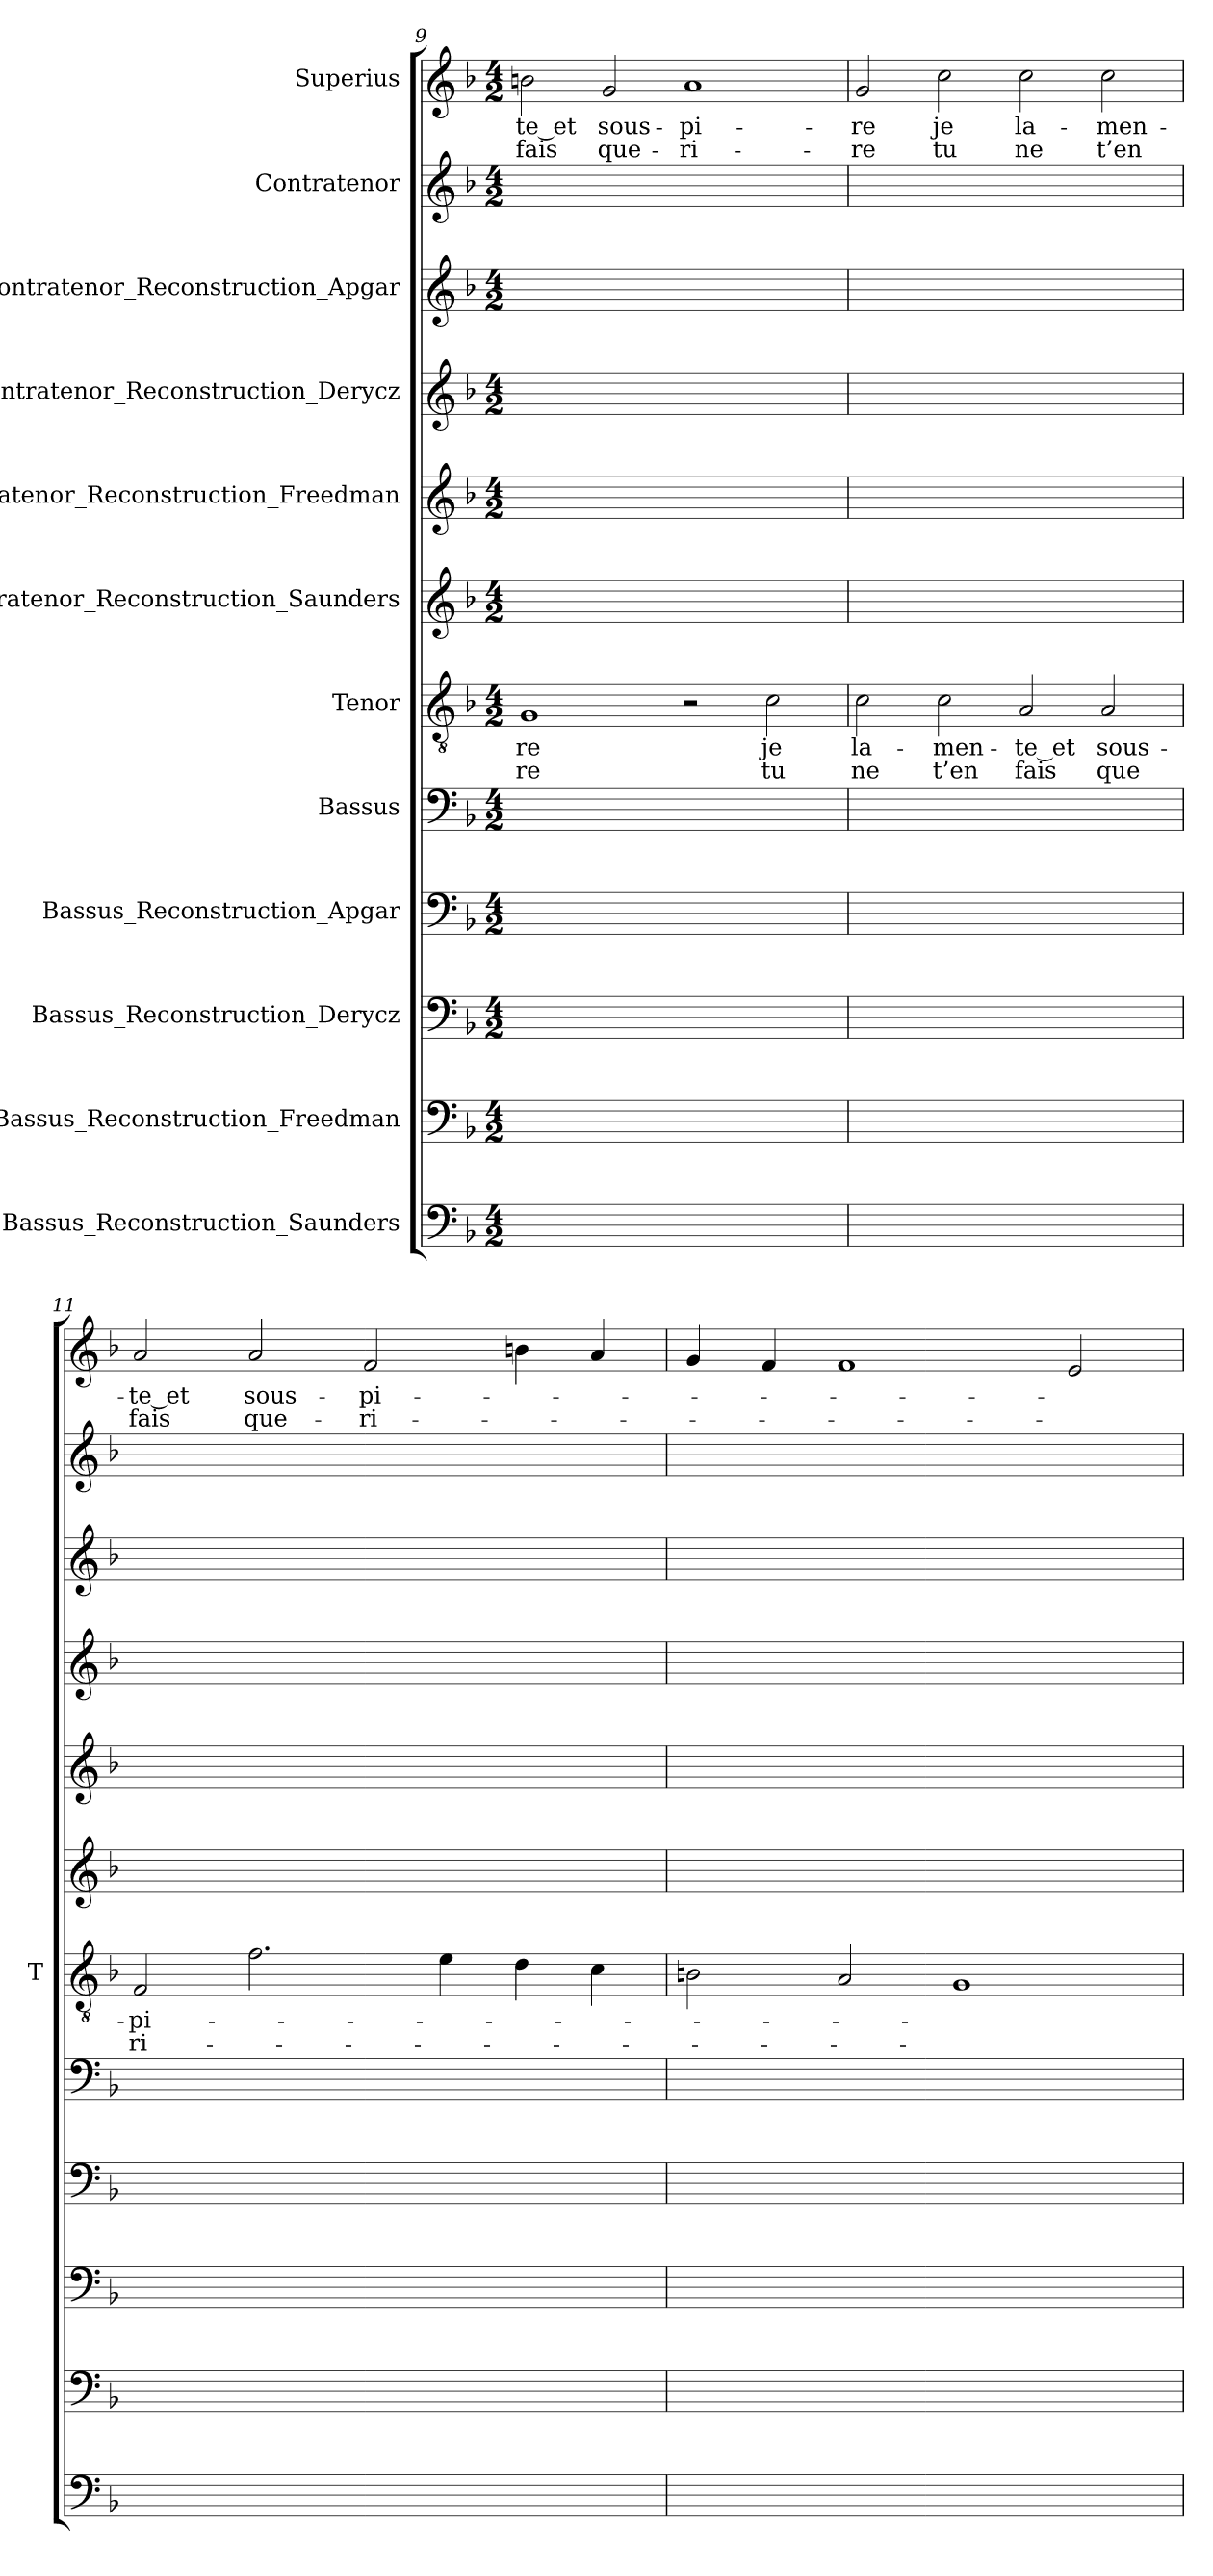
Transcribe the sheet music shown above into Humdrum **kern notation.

**kern	**kern	**kern	**kern	**kern	**kern	**text	**text	**kern	**kern	**kern	**kern	**kern	**kern	**text	**text
*part12	*part11	*part10	*part9	*part8	*part7	*part7	*part7	*part6	*part5	*part4	*part3	*part2	*part1	*part1	*part1
*staff12	*staff11	*staff10	*staff9	*staff8	*staff7	*staff7	*staff7	*staff6	*staff5	*staff4	*staff3	*staff2	*staff1	*staff1	*staff1
*I"Bassus_Reconstruction_Saunders	*I"Bassus_Reconstruction_Freedman	*I"Bassus_Reconstruction_Derycz	*I"Bassus_Reconstruction_Apgar	*I"Bassus	*I"Tenor	*	*	*I"Contratenor_Reconstruction_Saunders	*I"Contratenor_Reconstruction_Freedman	*I"Contratenor_Reconstruction_Derycz	*I"Contratenor_Reconstruction_Apgar	*I"Contratenor	*I"Superius	*	*
*	*	*	*	*	*I'T	*	*	*	*	*	*	*	*	*	*
*clefF4	*clefF4	*clefF4	*clefF4	*clefF4	*clefGv2	*	*	*clefG2	*clefG2	*clefG2	*clefG2	*clefG2	*clefG2	*	*
*k[b-]	*k[b-]	*k[b-]	*k[b-]	*k[b-]	*k[b-]	*	*	*k[b-]	*k[b-]	*k[b-]	*k[b-]	*k[b-]	*k[b-]	*	*
*M4/2	*M4/2	*M4/2	*M4/2	*M4/2	*M4/2	*	*	*M4/2	*M4/2	*M4/2	*M4/2	*M4/2	*M4/2	*	*
=9	=9	=9	=9	=9	=9	=9	=9	=9	=9	=9	=9	=9	=9	=9	=9
0ryy	0ryy	0ryy	0ryy	0ryy	1G	-re	-re	0ryy	0ryy	0ryy	0ryy	0ryy	2bn	-te_et	-fais
.	.	.	.	.	.	.	.	.	.	.	.	.	2g	sous-	que-
.	.	.	.	.	2r	.	.	.	.	.	.	.	1a	pi-	ri-
.	.	.	.	.	2c	-je	-tu	.	.	.	.	.	.	.	.
=10	=10	=10	=10	=10	=10	=10	=10	=10	=10	=10	=10	=10	=10	=10	=10
0ryy	0ryy	0ryy	0ryy	0ryy	2c	la-	-ne	0ryy	0ryy	0ryy	0ryy	0ryy	2g	-re	-re
.	.	.	.	.	2c	men-	-t’en	.	.	.	.	.	2cc	-je	-tu
.	.	.	.	.	2A	-te_et	-fais	.	.	.	.	.	2cc	la-	-ne
.	.	.	.	.	2A	sous-	-que	.	.	.	.	.	2cc	men-	-t’en
=11	=11	=11	=11	=11	=11	=11	=11	=11	=11	=11	=11	=11	=11	=11	=11
0ryy	0ryy	0ryy	0ryy	0ryy	2F	pi-	ri-	0ryy	0ryy	0ryy	0ryy	0ryy	2a	-te_et	-fais
.	.	.	.	.	2.f	.	.	.	.	.	.	.	2a	sous-	que-
.	.	.	.	.	.	.	.	.	.	.	.	.	2f	pi-	ri-
.	.	.	.	.	4e	.	.	.	.	.	.	.	.	.	.
.	.	.	.	.	4d	.	.	.	.	.	.	.	4bn	.	.
.	.	.	.	.	4c	.	.	.	.	.	.	.	4a	.	.
=12	=12	=12	=12	=12	=12	=12	=12	=12	=12	=12	=12	=12	=12	=12	=12
0ryy	0ryy	0ryy	0ryy	0ryy	2Bn	.	.	0ryy	0ryy	0ryy	0ryy	0ryy	4g	.	.
.	.	.	.	.	.	.	.	.	.	.	.	.	4f	.	.
.	.	.	.	.	2A	.	.	.	.	.	.	.	1f	.	.
.	.	.	.	.	1G	.	.	.	.	.	.	.	.	.	.
.	.	.	.	.	.	.	.	.	.	.	.	.	2e	.	.
=	=	=	=	=	=	=	=	=	=	=	=	=	=	=	=
*-	*-	*-	*-	*-	*-	*-	*-	*-	*-	*-	*-	*-	*-	*-	*-
